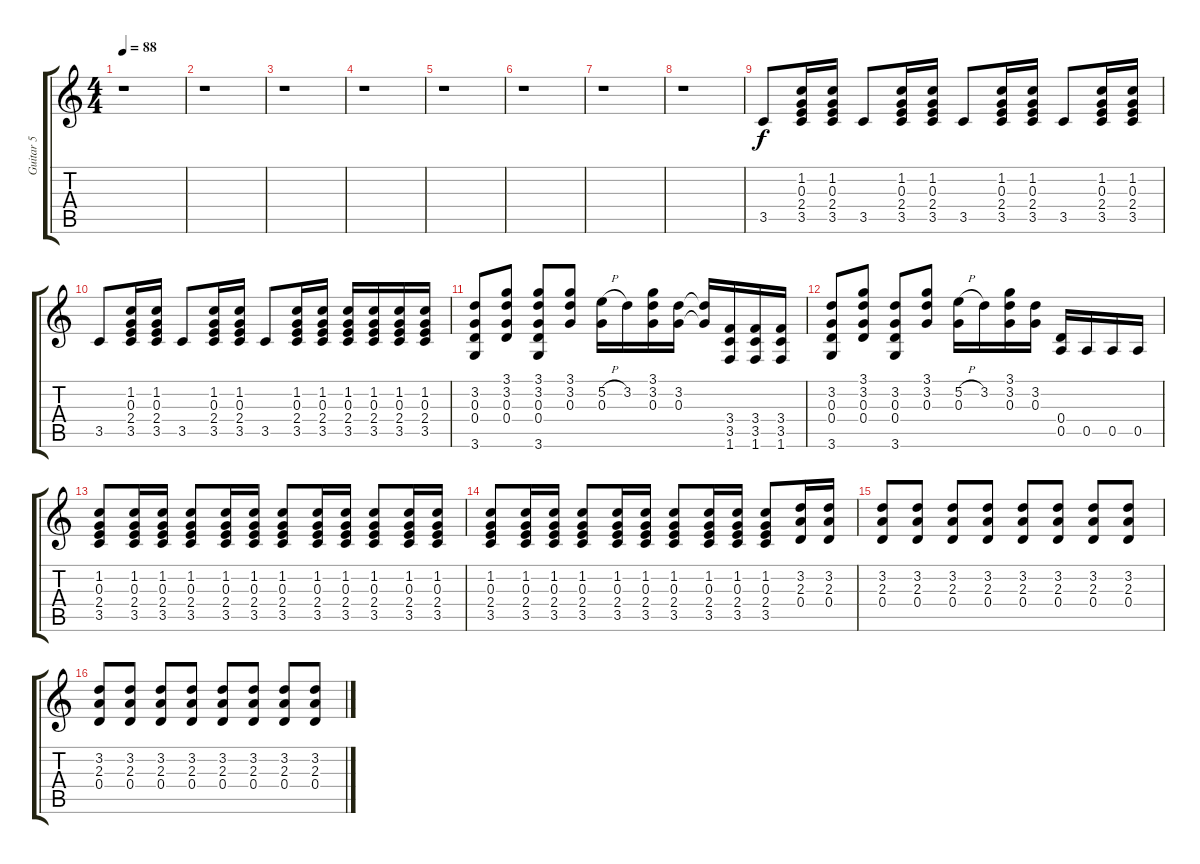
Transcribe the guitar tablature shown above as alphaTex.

\track ("Guitar 5" "Guitar 5") {instrument distortionguitar}
\staff {score tabs}
\tuning (E4 B3 G3 D3 A2 E2) {hide}
\ts (4 4)
\tempo 88
\clef g2
\ks c
r.1{dy f} |
r.1 |
r.1 |
r.1 |
r.1 |
r.1 |
r.1 |
r.1 |
3.5.8 (1.2 0.3 2.4 3.5).16 (1.2 0.3 2.4 3.5).16 3.5.8 (1.2 0.3 2.4 3.5).16 (1.2 0.3 2.4 3.5).16 3.5.8 (1.2 0.3 2.4 3.5).16 (1.2 0.3 2.4 3.5).16 3.5.8 (1.2 0.3 2.4 3.5).16 (1.2 0.3 2.4 3.5).16 |
3.5.8 (1.2 0.3 2.4 3.5).16 (1.2 0.3 2.4 3.5).16 3.5.8 (1.2 0.3 2.4 3.5).16 (1.2 0.3 2.4 3.5).16 3.5.8 (1.2 0.3 2.4 3.5).16 (1.2 0.3 2.4 3.5).16 (1.2 0.3 2.4 3.5).16 (1.2 0.3 2.4 3.5).16 (1.2 0.3 2.4 3.5).16 (1.2 0.3 2.4 3.5).16 |
(3.2 0.3 0.4 3.6).8 (3.1 3.2 0.3 0.4).8 (3.1 3.2 0.3 0.4 3.6).8 (3.1 3.2 0.3).8 (5.2{h} 0.3).16 3.2.16 (3.1 3.2 0.3).16 (3.2 0.3).16 (3.2{t} 0.3{t}).16 (3.4 3.5 1.6).16 (3.4 3.5 1.6).16 (3.4 3.5 1.6).16 |
(3.2 0.3 0.4 3.6).8 (3.1 3.2 0.3 0.4).8 (3.2 0.3 0.4 3.6).8 (3.1 3.2 0.3).8 (5.2{h} 0.3).16 3.2.16 (3.1 3.2 0.3).16 (3.2 0.3).16 (0.4 0.5).16 0.5.16 0.5.16 0.5.16 |
(1.2 0.3 2.4 3.5).8 (1.2 0.3 2.4 3.5).16 (1.2 0.3 2.4 3.5).16 (1.2 0.3 2.4 3.5).8 (1.2 0.3 2.4 3.5).16 (1.2 0.3 2.4 3.5).16 (1.2 0.3 2.4 3.5).8 (1.2 0.3 2.4 3.5).16 (1.2 0.3 2.4 3.5).16 (1.2 0.3 2.4 3.5).8 (1.2 0.3 2.4 3.5).16 (1.2 0.3 2.4 3.5).16 |
(1.2 0.3 2.4 3.5).8 (1.2 0.3 2.4 3.5).16 (1.2 0.3 2.4 3.5).16 (1.2 0.3 2.4 3.5).8 (1.2 0.3 2.4 3.5).16 (1.2 0.3 2.4 3.5).16 (1.2 0.3 2.4 3.5).8 (1.2 0.3 2.4 3.5).16 (1.2 0.3 2.4 3.5).16 (1.2 0.3 2.4 3.5).8 (3.2 2.3 0.4).16 (3.2 2.3 0.4).16 |
(3.2 2.3 0.4).8 (3.2 2.3 0.4).8 (3.2 2.3 0.4).8 (3.2 2.3 0.4).8 (3.2 2.3 0.4).8 (3.2 2.3 0.4).8 (3.2 2.3 0.4).8 (3.2 2.3 0.4).8 |
(3.2 2.3 0.4).8 (3.2 2.3 0.4).8 (3.2 2.3 0.4).8 (3.2 2.3 0.4).8 (3.2 2.3 0.4).8 (3.2 2.3 0.4).8 (3.2 2.3 0.4).8 (3.2 2.3 0.4).8
